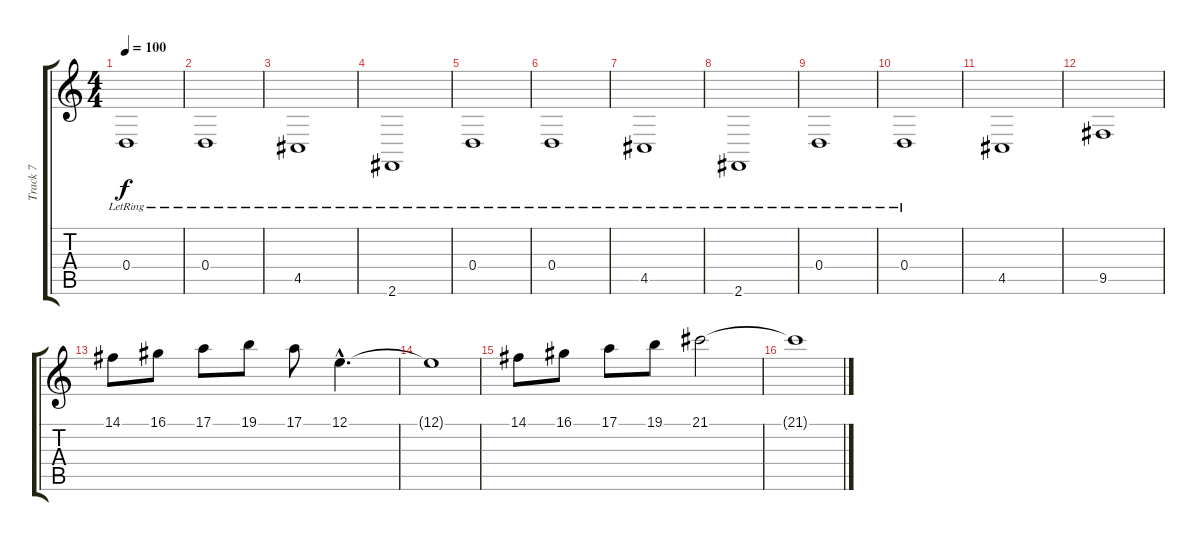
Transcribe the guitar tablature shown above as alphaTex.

\track ("Track 7" "Track 7") {instrument stringensemble1}
\staff {score tabs}
\tuning (E4 B3 G3 D3 A2 E2) {hide}
\ts (4 4)
\tempo 100
\clef g2
\ks c
0.4{lr}.1{dy f instrument stringensemble1} |
0.4{lr}.1 |
4.5{lr}.1 |
2.6{lr}.1 |
0.4{lr}.1 |
0.4{lr}.1 |
4.5{lr}.1 |
2.6{lr}.1 |
0.4{lr}.1 |
0.4{lr}.1 |
4.5.1 |
9.5.1 |
14.1.8 16.1.8 17.1.8 19.1.8 17.1.8 12.1{hac}.4{d} |
12.1{t}.1 |
14.1.8 16.1.8 17.1.8 19.1.8 21.1.2 |
21.1{t}.1
